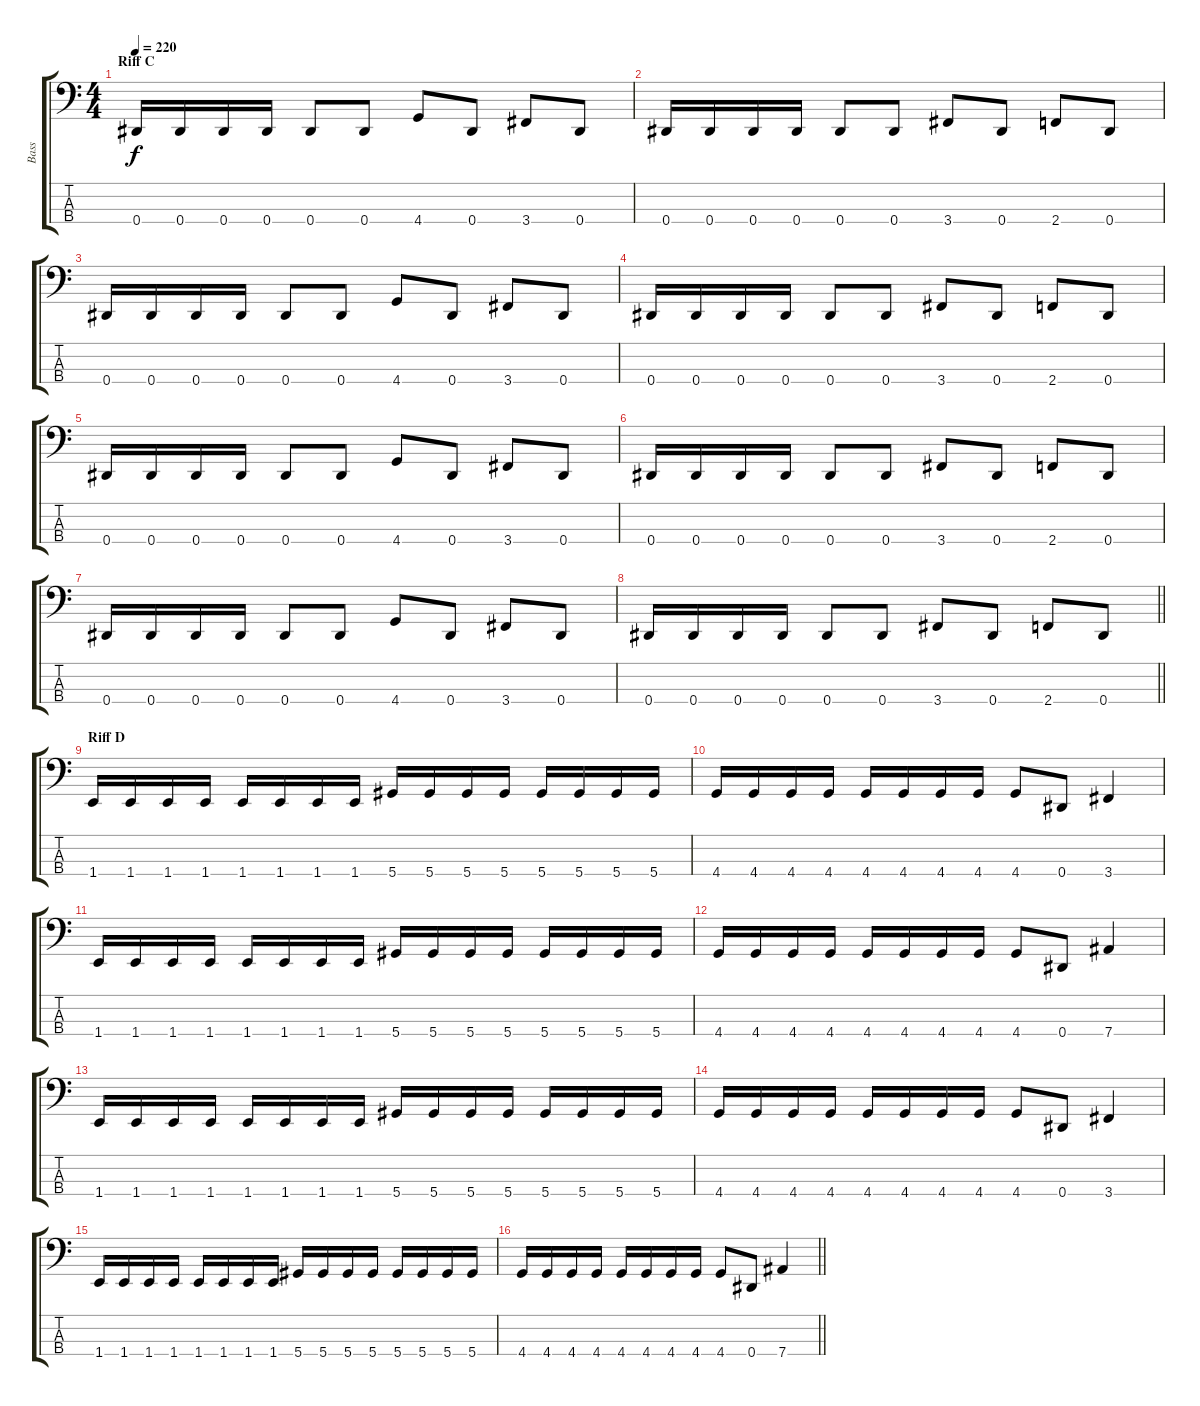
\track ("Bass" "Bass") {instrument electricbassfinger}
\staff {score tabs}
\tuning (Gb2 Db2 Ab1 Eb1) {hide}
\ts (4 4)
\section ("" "Riff C")
\tempo 220
\clef f4
\ks c
0.4.16{dy f} 0.4.16 0.4.16 0.4.16 0.4.8 0.4.8 4.4.8 0.4.8 3.4.8 0.4.8 |
0.4.16 0.4.16 0.4.16 0.4.16 0.4.8 0.4.8 3.4.8 0.4.8 2.4.8 0.4.8 |
0.4.16 0.4.16 0.4.16 0.4.16 0.4.8 0.4.8 4.4.8 0.4.8 3.4.8 0.4.8 |
0.4.16 0.4.16 0.4.16 0.4.16 0.4.8 0.4.8 3.4.8 0.4.8 2.4.8 0.4.8 |
0.4.16 0.4.16 0.4.16 0.4.16 0.4.8 0.4.8 4.4.8 0.4.8 3.4.8 0.4.8 |
0.4.16 0.4.16 0.4.16 0.4.16 0.4.8 0.4.8 3.4.8 0.4.8 2.4.8 0.4.8 |
0.4.16 0.4.16 0.4.16 0.4.16 0.4.8 0.4.8 4.4.8 0.4.8 3.4.8 0.4.8 |
\barLineRight lightlight
0.4.16 0.4.16 0.4.16 0.4.16 0.4.8 0.4.8 3.4.8 0.4.8 2.4.8 0.4.8 |
\section ("" "Riff D")
1.4.16 1.4.16 1.4.16 1.4.16 1.4.16 1.4.16 1.4.16 1.4.16 5.4.16 5.4.16 5.4.16 5.4.16 5.4.16 5.4.16 5.4.16 5.4.16 |
4.4.16 4.4.16 4.4.16 4.4.16 4.4.16 4.4.16 4.4.16 4.4.16 4.4.8 0.4.8 3.4.4 |
1.4.16 1.4.16 1.4.16 1.4.16 1.4.16 1.4.16 1.4.16 1.4.16 5.4.16 5.4.16 5.4.16 5.4.16 5.4.16 5.4.16 5.4.16 5.4.16 |
4.4.16 4.4.16 4.4.16 4.4.16 4.4.16 4.4.16 4.4.16 4.4.16 4.4.8 0.4.8 7.4.4 |
1.4.16 1.4.16 1.4.16 1.4.16 1.4.16 1.4.16 1.4.16 1.4.16 5.4.16 5.4.16 5.4.16 5.4.16 5.4.16 5.4.16 5.4.16 5.4.16 |
4.4.16 4.4.16 4.4.16 4.4.16 4.4.16 4.4.16 4.4.16 4.4.16 4.4.8 0.4.8 3.4.4 |
1.4.16 1.4.16 1.4.16 1.4.16 1.4.16 1.4.16 1.4.16 1.4.16 5.4.16 5.4.16 5.4.16 5.4.16 5.4.16 5.4.16 5.4.16 5.4.16 |
\barLineRight lightlight
4.4.16 4.4.16 4.4.16 4.4.16 4.4.16 4.4.16 4.4.16 4.4.16 4.4.8 0.4.8 7.4.4
